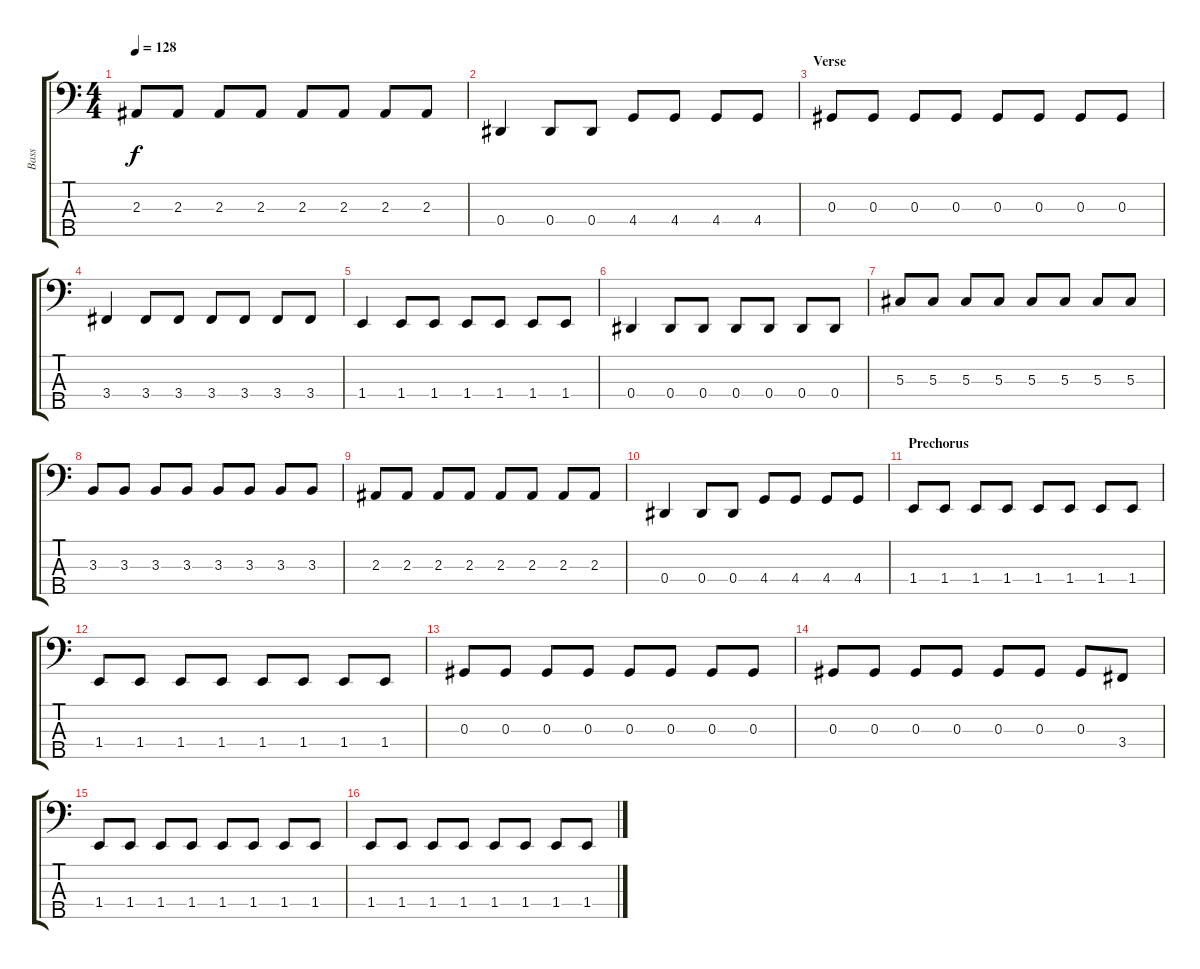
\track ("Bass" "Bass") {instrument electricbasspick}
\staff {score tabs}
\tuning (Gb2 Db2 Ab1 Eb1 Bb0) {hide}
\ts (4 4)
\tempo 128
\clef f4
\ks c
2.3.8{dy f} 2.3.8 2.3.8 2.3.8 2.3.8 2.3.8 2.3.8 2.3.8 |
0.4.4 0.4.8 0.4.8 4.4.8 4.4.8 4.4.8 4.4.8 |
\section ("" "Verse")
0.3.8 0.3.8 0.3.8 0.3.8 0.3.8 0.3.8 0.3.8 0.3.8 |
3.4.4 3.4.8 3.4.8 3.4.8 3.4.8 3.4.8 3.4.8 |
1.4.4 1.4.8 1.4.8 1.4.8 1.4.8 1.4.8 1.4.8 |
0.4.4 0.4.8 0.4.8 0.4.8 0.4.8 0.4.8 0.4.8 |
5.3.8 5.3.8 5.3.8 5.3.8 5.3.8 5.3.8 5.3.8 5.3.8 |
3.3.8 3.3.8 3.3.8 3.3.8 3.3.8 3.3.8 3.3.8 3.3.8 |
2.3.8 2.3.8 2.3.8 2.3.8 2.3.8 2.3.8 2.3.8 2.3.8 |
0.4.4 0.4.8 0.4.8 4.4.8 4.4.8 4.4.8 4.4.8 |
\section ("" "Prechorus")
1.4.8 1.4.8 1.4.8 1.4.8 1.4.8 1.4.8 1.4.8 1.4.8 |
1.4.8 1.4.8 1.4.8 1.4.8 1.4.8 1.4.8 1.4.8 1.4.8 |
0.3.8 0.3.8 0.3.8 0.3.8 0.3.8 0.3.8 0.3.8 0.3.8 |
0.3.8 0.3.8 0.3.8 0.3.8 0.3.8 0.3.8 0.3.8 3.4.8 |
1.4.8 1.4.8 1.4.8 1.4.8 1.4.8 1.4.8 1.4.8 1.4.8 |
1.4.8 1.4.8 1.4.8 1.4.8 1.4.8 1.4.8 1.4.8 1.4.8
